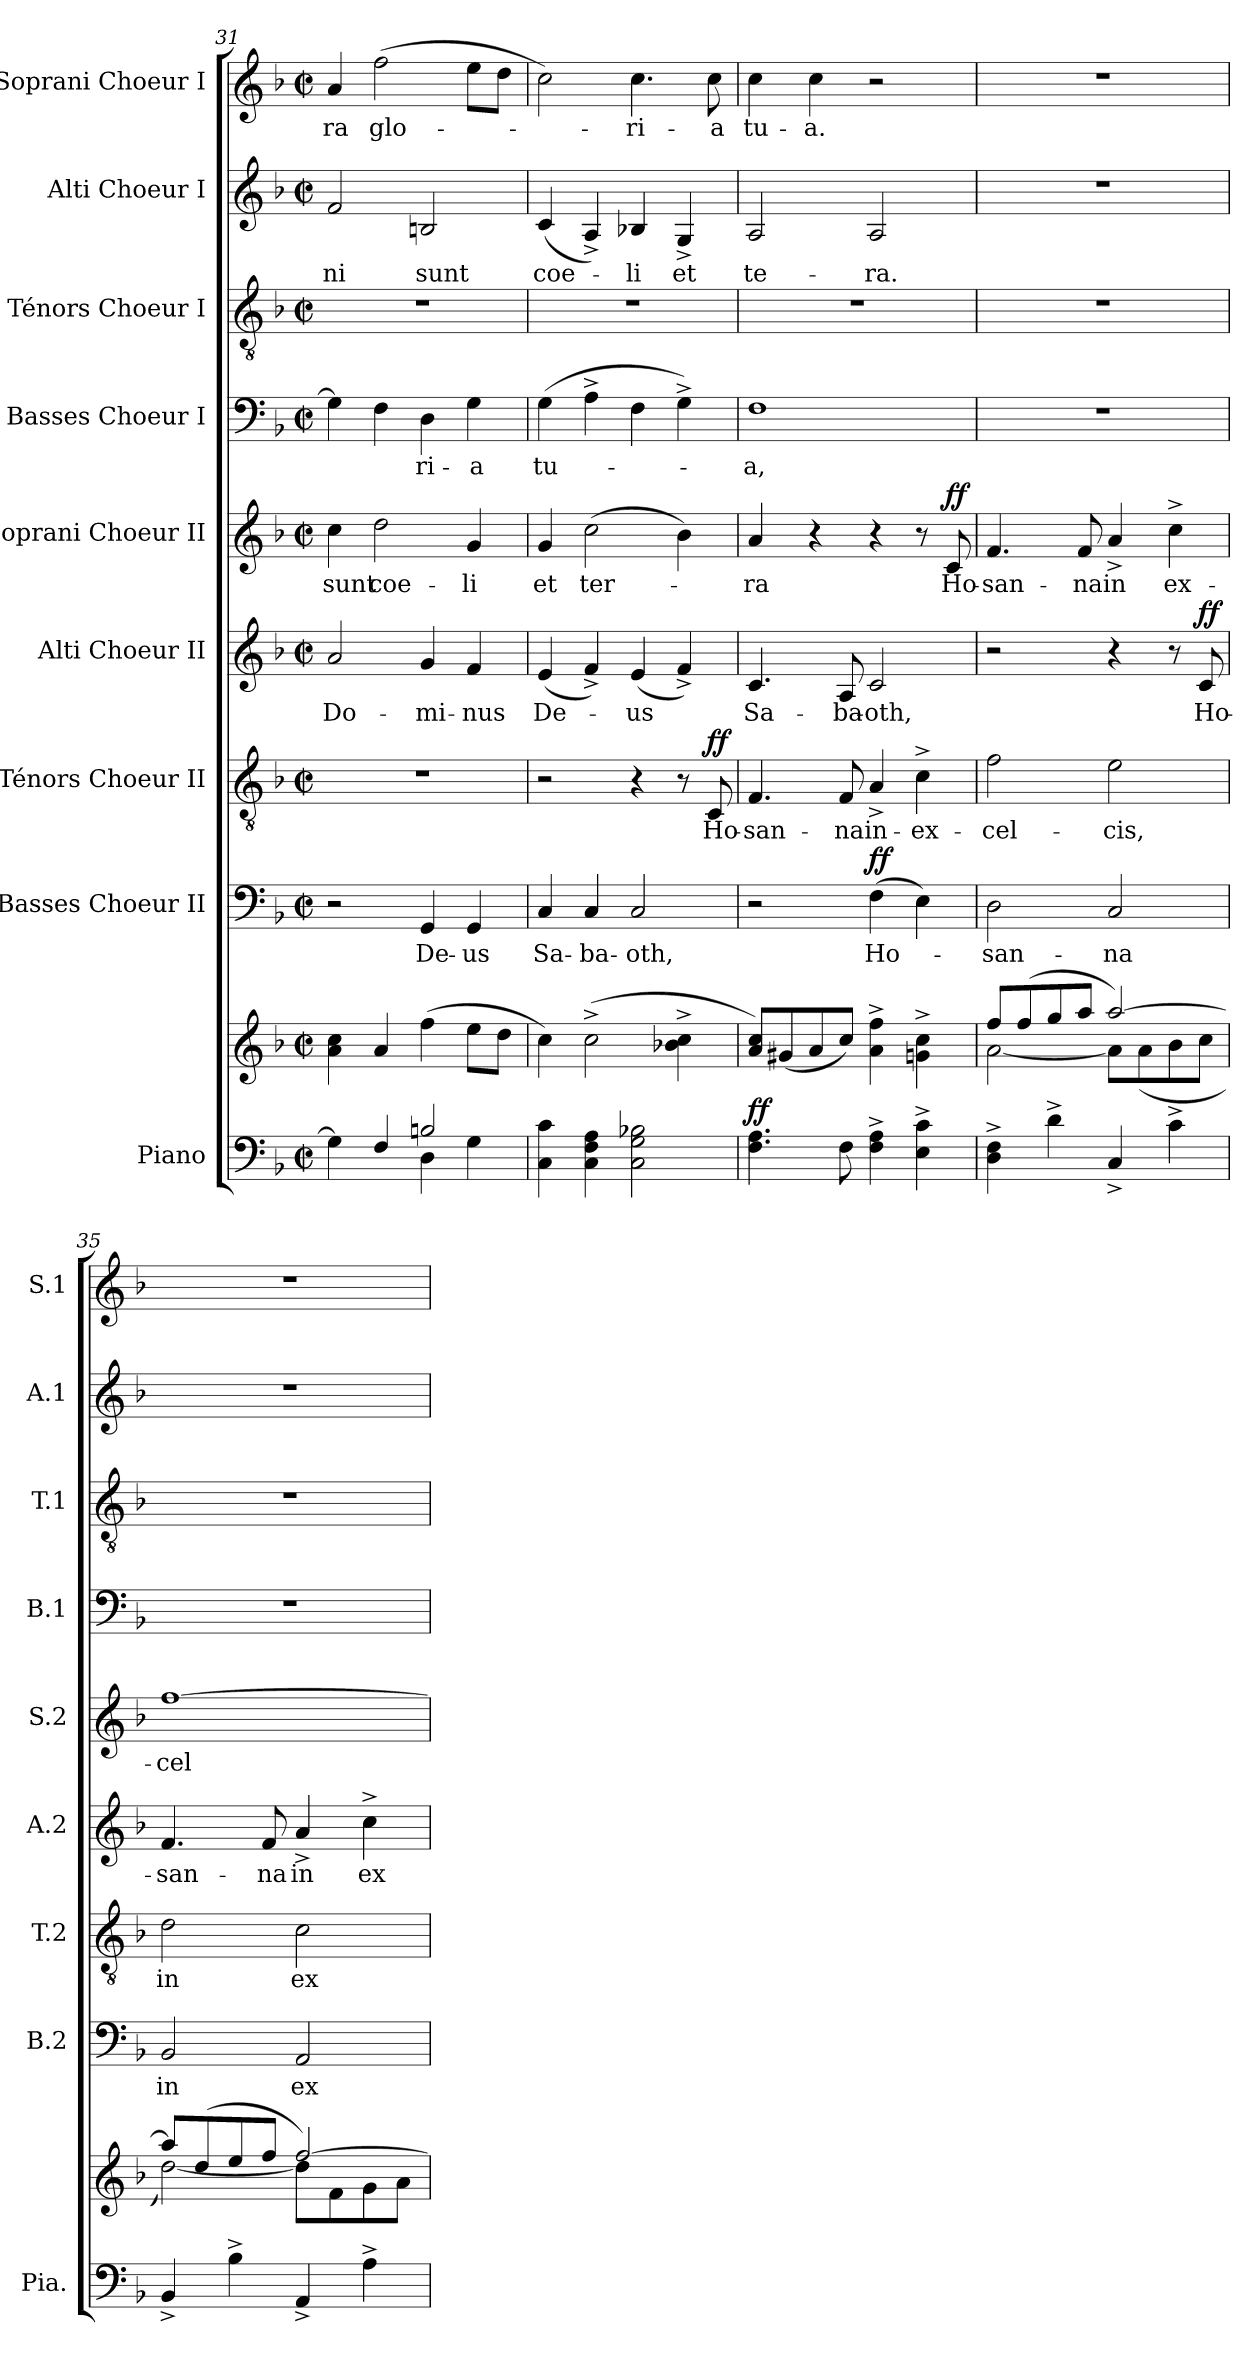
**kern	**kern	**dynam	**kern	**text	**dynam	**kern	**text	**dynam	**kern	**text	**dynam	**kern	**text	**dynam	**kern	**text	**kern	**kern	**text	**kern	**text
*part9	*part9	*part9	*part8	*part8	*part8	*part7	*part7	*part7	*part6	*part6	*part6	*part5	*part5	*part5	*part4	*part4	*part3	*part2	*part2	*part1	*part1
*staff10	*staff9	*staff9/10	*staff8	*staff8	*staff8	*staff7	*staff7	*staff7	*staff6	*staff6	*staff6	*staff5	*staff5	*staff5	*staff4	*staff4	*staff3	*staff2	*staff2	*staff1	*staff1
*I"Piano	*	*	*I"Basses Choeur II	*	*	*I"Ténors Choeur II	*	*	*I"Alti Choeur II	*	*	*I"Soprani Choeur II	*	*	*I"Basses Choeur I	*	*I"Ténors Choeur I	*I"Alti Choeur I	*	*I"Soprani Choeur I	*
*I'Pia.	*	*	*I'B.2	*	*	*I'T.2	*	*	*I'A.2	*	*	*I'S.2	*	*	*I'B.1	*	*I'T.1	*I'A.1	*	*I'S.1	*
*clefF4	*clefG2	*	*clefF4	*	*	*clefGv2	*	*	*clefG2	*	*	*clefG2	*	*	*clefF4	*	*clefGv2	*clefG2	*	*clefG2	*
*k[b-]	*k[b-]	*	*k[b-]	*	*	*k[b-]	*	*	*k[b-]	*	*	*k[b-]	*	*	*k[b-]	*	*k[b-]	*k[b-]	*	*k[b-]	*
*M2/2	*M2/2	*	*M2/2	*	*	*M2/2	*	*	*M2/2	*	*	*M2/2	*	*	*M2/2	*	*M2/2	*M2/2	*	*M2/2	*
*met(c|)	*met(c|)	*	*met(c|)	*	*	*met(c|)	*	*	*met(c|)	*	*	*met(c|)	*	*	*met(c|)	*	*met(c|)	*met(c|)	*	*met(c|)	*
=31	=31	=31	=31	=31	=31	=31	=31	=31	=31	=31	=31	=31	=31	=31	=31	=31	=31	=31	=31	=31	=31
*^	*	*	*	*	*	*	*	*	*	*	*	*	*	*	*	*	*	*	*	*	*
4G\]	2ryy	4a\ 4cc\	.	2r	.	.	1r	.	.	2a/	Do-	.	4cc\	sunt	.	4G\]	.	1r	2f/	-ni	4a/	-ra
4F/	.	4a/	.	.	.	.	.	.	.	.	.	.	2dd\	coe-	.	4F\	.	.	.	.	(2ff\	glo-
2Bn/	4D\	(4ff\	.	4GG/	De-	.	.	.	.	4g/	-mi-	.	.	.	.	4D\	-ri-	.	2Bn/	sunt	.	.
.	4G\	8ee\L	.	4GG/	-us	.	.	.	.	4f/	-nus	.	4g/	-li	.	4G\	-a	.	.	.	8ee\L	.
.	.	8dd\J	.	.	.	.	.	.	.	.	.	.	.	.	.	.	.	.	.	.	8dd\J	.
*v	*v	*	*	*	*	*	*	*	*	*	*	*	*	*	*	*	*	*	*	*	*	*
=32	=32	=32	=32	=32	=32	=32	=32	=32	=32	=32	=32	=32	=32	=32	=32	=32	=32	=32	=32	=32	=32
4C\ 4c\	4cc\)	.	4C/	Sa-	.	2r	.	.	(4e/	De-	.	4g/	et	.	(>4G\	tu-	1r	(>4c/	coe-	2cc\)	.
4C\ 4F\ 4A\	(2cc^\	.	4C/	-ba-	.	.	.	.	4f^/)	.	.	(2cc\	ter-	.	4A^\	.	.	4A^/)	.	.	.
2C\ 2G\ 2B-X\	.	.	2C/	-oth,	.	4r	.	.	(4e/	-us	.	.	.	.	4F\	.	.	4B-X/	-li	4.cc\	-ri-
.	4b-X\^ 4cc\^	.	.	.	.	8r	.	.	4f^/)	.	.	4b-\)	.	.	4G^\)	.	.	4G^/	et	.	.
!	!	!	!	!	!	!	!	!LO:DY:a	!	!	!	!	!	!	!	!	!	!	!	!	!
.	.	.	.	.	.	8C/	Ho-	ff	.	.	.	.	.	.	.	.	.	.	.	8cc\	-a
=33	=33	=33	=33	=33	=33	=33	=33	=33	=33	=33	=33	=33	=33	=33	=33	=33	=33	=33	=33	=33	=33
!	!	!LO:DY:a=2	!	!	!	!	!	!	!	!	!	!	!	!	!	!	!	!	!	!	!
4.F\ 4.A\	8a/ 8cc/L)	ff	2r	.	.	4.F/	-san-	.	4.c/	Sa-	.	4a/	-ra	.	1F	-a,	1r	2A/	te-	4cc\	tu-
.	(8g#X/	.	.	.	.	.	.	.	.	.	.	.	.	.	.	.	.	.	.	.	.
.	8a/	.	.	.	.	.	.	.	.	.	.	4r	.	.	.	.	.	.	.	4cc\	-a.
8F\	8cc/J)	.	.	.	.	8F/	-na	.	8A/	-ba-	.	.	.	.	.	.	.	.	.	.	.
!	!	!	!	!	!LO:DY:a	!	!	!	!	!	!	!	!	!	!	!	!	!	!	!	!
4F\^ 4A\^	4a\^ 4ff\^	.	(4F\	Ho-	ff	4A^/	in-	.	2c/	-oth,	.	4r	.	.	.	.	.	2A/	-ra.	2r	.
4E\^ 4c\^	4gn\^ 4cc\^	.	4E\)	.	.	4c^\	-ex-	.	.	.	.	8r	.	.	.	.	.	.	.	.	.
!	!	!	!	!	!	!	!	!	!	!	!	!	!	!LO:DY:a	!	!	!	!	!	!	!
.	.	.	.	.	.	.	.	.	.	.	.	8c/	Ho-	ff	.	.	.	.	.	.	.
=34	=34	=34	=34	=34	=34	=34	=34	=34	=34	=34	=34	=34	=34	=34	=34	=34	=34	=34	=34	=34	=34
*	*^	*	*	*	*	*	*	*	*	*	*	*	*	*	*	*	*	*	*	*	*
4D\^ 4F\^	8ff/L	[2a\	.	2D\	-san-	.	2f\	-cel-	.	2r	.	.	4.f/	-san-	.	1r	.	1r	1r	.	1r	.
.	(8ff/	.	.	.	.	.	.	.	.	.	.	.	.	.	.	.	.	.	.	.	.	.
4d^\	8gg/	.	.	.	.	.	.	.	.	.	.	.	.	.	.	.	.	.	.	.	.	.
.	8aa/J	.	.	.	.	.	.	.	.	.	.	.	8f/	-na	.	.	.	.	.	.	.	.
4C^/	[2aa/)	8a\L]	.	2C/	-na	.	2e\	-cis,	.	4r	.	.	4a^/	in	.	.	.	.	.	.	.	.
.	.	(8a\	.	.	.	.	.	.	.	.	.	.	.	.	.	.	.	.	.	.	.	.
4c^\	.	8b-\	.	.	.	.	.	.	.	8r	.	.	4cc^\	ex-	.	.	.	.	.	.	.	.
!	!	!	!	!	!	!	!	!	!	!	!	!LO:DY:a	!	!	!	!	!	!	!	!	!	!
.	.	8cc\J	.	.	.	.	.	.	.	8c/	Ho-	ff	.	.	.	.	.	.	.	.	.	.
=35	=35	=35	=35	=35	=35	=35	=35	=35	=35	=35	=35	=35	=35	=35	=35	=35	=35	=35	=35	=35	=35	=35
4BB-^/	8aa/L]	[2dd\)	.	2BB-/	in	.	2d\	in	.	4.f/	-san-	.	[1ff	-cel-	.	1r	.	1r	1r	.	1r	.
.	(8dd/	.	.	.	.	.	.	.	.	.	.	.	.	.	.	.	.	.	.	.	.	.
4B-^\	8ee/	.	.	.	.	.	.	.	.	.	.	.	.	.	.	.	.	.	.	.	.	.
.	8ff/J	.	.	.	.	.	.	.	.	8f/	-na	.	.	.	.	.	.	.	.	.	.	.
4AA^/	[2ff/)	8dd\L]	.	2AA/	ex-	.	2c\	ex-	.	4a^/	in	.	.	.	.	.	.	.	.	.	.	.
.	.	8f\	.	.	.	.	.	.	.	.	.	.	.	.	.	.	.	.	.	.	.	.
4A^\	.	8g\	.	.	.	.	.	.	.	4cc^\	ex-	.	.	.	.	.	.	.	.	.	.	.
.	.	8a\J	.	.	.	.	.	.	.	.	.	.	.	.	.	.	.	.	.	.	.	.
*	*v	*v	*	*	*	*	*	*	*	*	*	*	*	*	*	*	*	*	*	*	*	*
=	=	=	=	=	=	=	=	=	=	=	=	=	=	=	=	=	=	=	=	=	=
*-	*-	*-	*-	*-	*-	*-	*-	*-	*-	*-	*-	*-	*-	*-	*-	*-	*-	*-	*-	*-	*-
